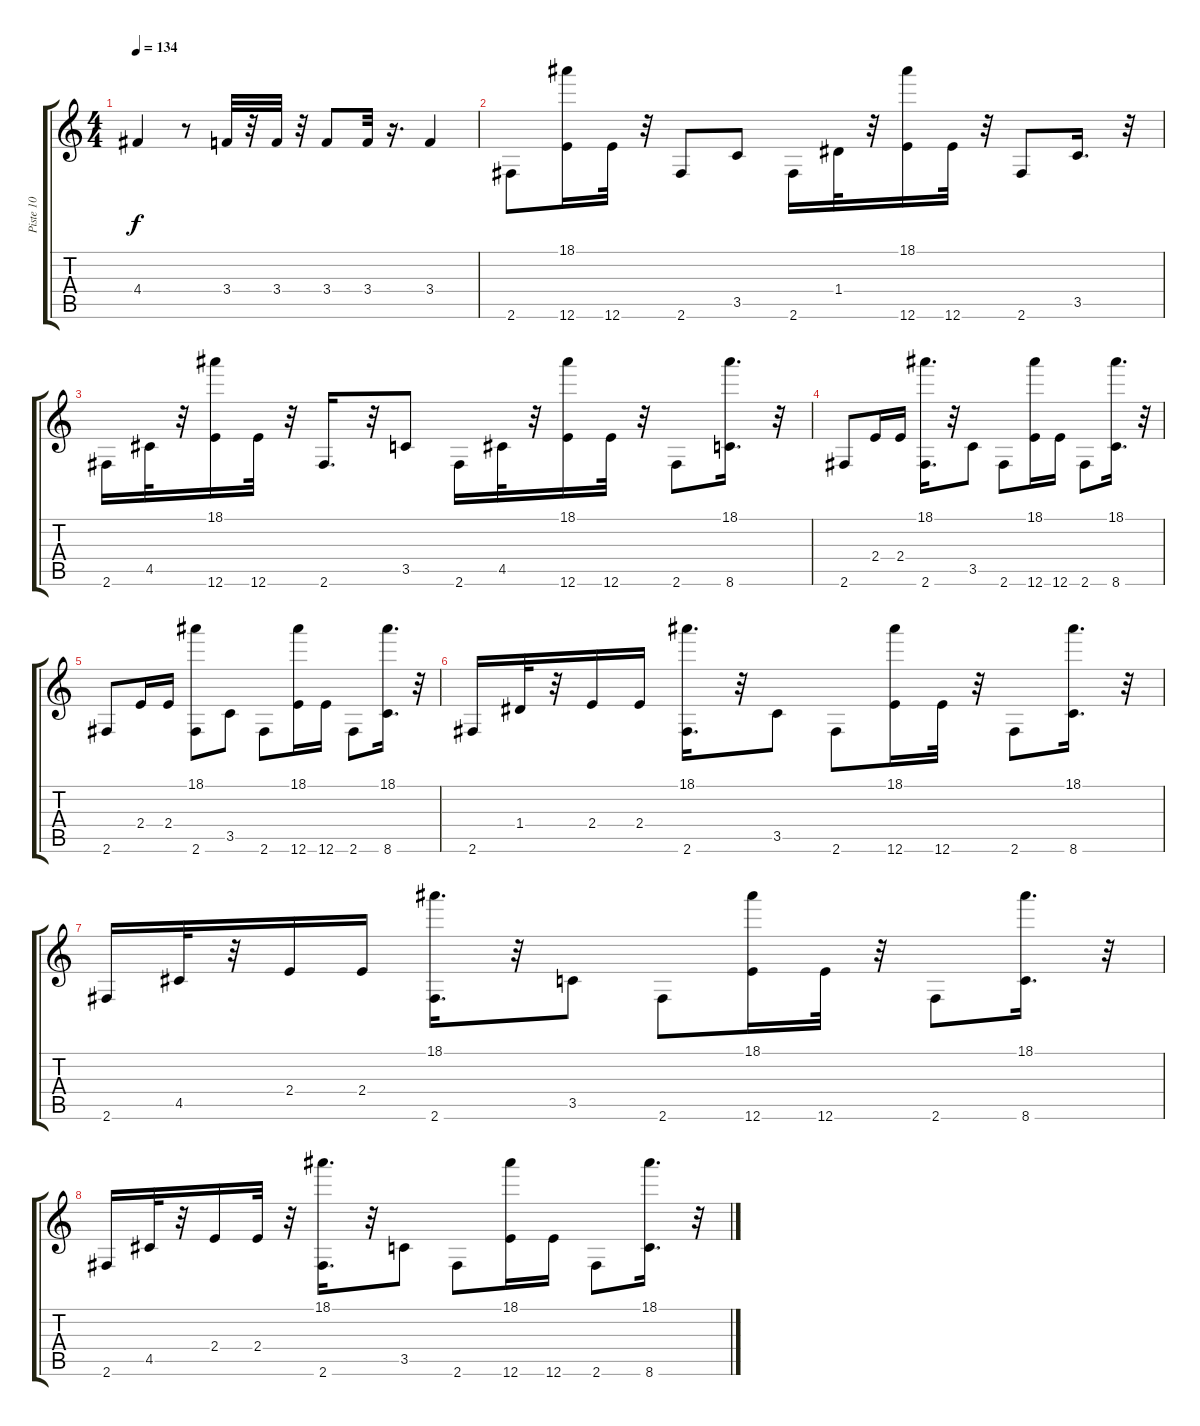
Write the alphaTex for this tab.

\track ("Piste 10" "Piste 10") {instrument acousticbass}
\staff {score tabs}
\tuning (E4 B3 G3 D3 A2 E2) {hide}
\ts (4 4)
\tempo 134
\clef g2
\ks c
4.4.4{dy f} r.8 3.4.32 r.32 3.4.32 r.32 3.4.8 3.4.32 r.16{d} 3.4.4 |
2.6.8 (18.1 12.6).16 12.6.32 r.32 2.6.8 3.5.8 2.6.16 1.4.32 r.32 (18.1 12.6).16 12.6.32 r.32 2.6.8 3.5.16{d} r.32 |
2.6.16 4.5.32 r.32 (18.1 12.6).16 12.6.32 r.32 2.6.16{d} r.32 3.5.8 2.6.16 4.5.32 r.32 (18.1 12.6).16 12.6.32 r.32 2.6.8 (18.1 8.6).16{d} r.32 |
2.6.8 2.4.16 2.4.16 (18.1 2.6).16{d} r.32 3.5.8 2.6.8 (18.1 12.6).16 12.6.16 2.6.8 (18.1 8.6).16{d} r.32 |
2.6.8 2.4.16 2.4.16 (18.1 2.6).8 3.5.8 2.6.8 (18.1 12.6).16 12.6.16 2.6.8 (18.1 8.6).16{d} r.32 |
2.6.16 1.4.32 r.32 2.4.16 2.4.16 (18.1 2.6).16{d} r.32 3.5.8 2.6.8 (18.1 12.6).16 12.6.32 r.32 2.6.8 (18.1 8.6).16{d} r.32 |
2.6.16 4.5.32 r.32 2.4.16 2.4.16 (18.1 2.6).16{d} r.32 3.5.8 2.6.8 (18.1 12.6).16 12.6.32 r.32 2.6.8 (18.1 8.6).16{d} r.32 |
2.6.16 4.5.32 r.32 2.4.16 2.4.32 r.32 (18.1 2.6).16{d} r.32 3.5.8 2.6.8 (18.1 12.6).16 12.6.16 2.6.8 (18.1 8.6).16{d} r.32
